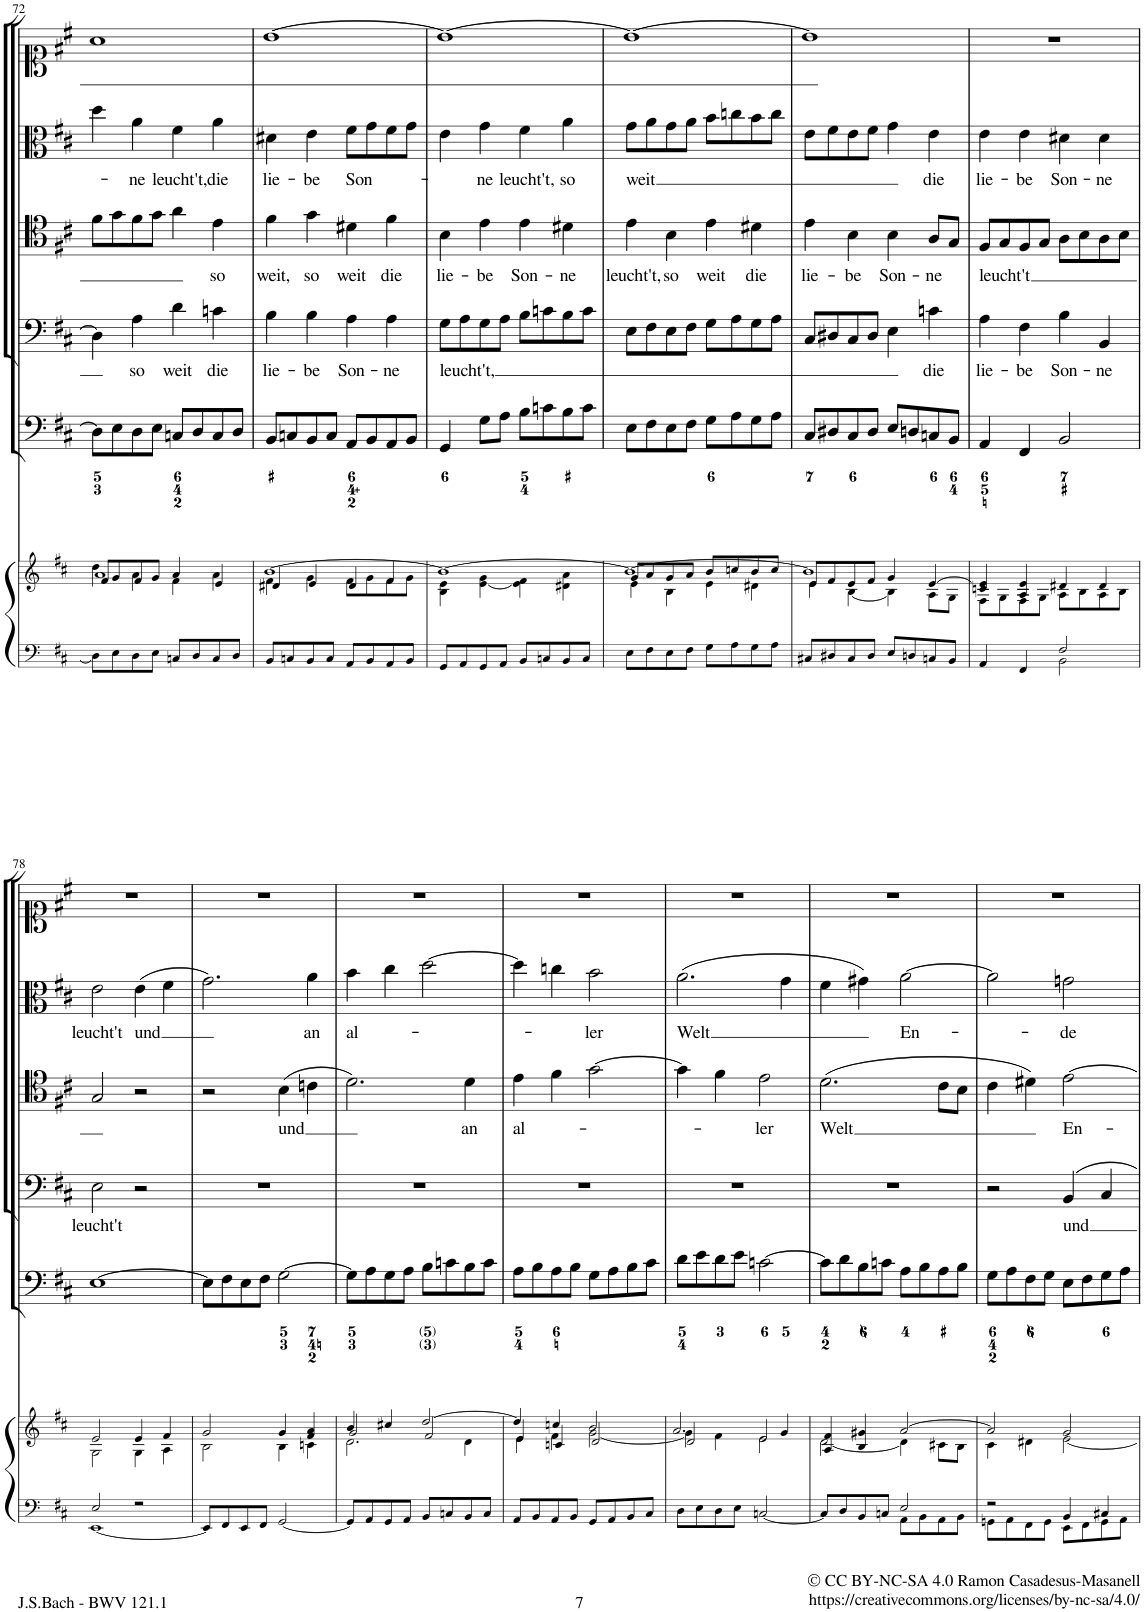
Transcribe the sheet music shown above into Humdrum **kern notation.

**kern	**kern	**kern	**kern	**text	**kern	**text	**kern	**text	**kern
*part6	*part6	*part5	*part4	*part4	*part3	*part3	*part2	*part2	*part1
*staff7	*staff6	*staff5	*staff4	*staff4	*staff3	*staff3	*staff2	*staff2	*staff1
*I"Piano reduction	*	*I"Continuo	*I"Basso  Trombone III. col Basso	*	*I"Tenore Trombone II, Viola col Tenore	*	*I"Alto Trombone I, Violino II.  coll' Alto	*	*I"Soprano Cornetto, Oboe d'amore, Violino I. col Soprano
*I'Pno	*	*	*	*	*	*	*	*	*
!!LO:PB:g=z
*clefF4	*clefG2	*clefF4	*clefF4	*	*clefC4	*	*clefC3	*	*clefC1
*k[f#c#]	*k[f#c#]	*k[f#c#]	*k[f#c#]	*	*k[f#c#]	*	*k[f#c#]	*	*k[f#c#]
*M2/2	*M2/2	*M2/2	*M2/2	*	*M2/2	*	*M2/2	*	*M2/2
*met(c|)	*met(c|)	*met(c|)	*met(c|)	*	*met(c|)	*	*met(c|)	*	*met(c|)
=72	=72	=72	=72	=72	=72	=72	=72	=72	=72
*	*^	*	*	*	*	*	*	*	*
*	*	*^	*	*	*	*	*	*	*	*
8D\L]	1a	4dd\	8f#/L	8D\L]	4D\]	.	8f#\L	.	4dd\	.	1a
8E\	.	.	8g/	8E\	.	.	8g\	.	.	.	.
!	!	!	!	!	!	!LO:LY:b	!	!	!	!LO:LY:b	!
8D\	.	4a\	8f#/	8D\	4A\	so	8f#\	.	4a\	-ne	.
8E\J	.	.	8g/J	8E\J	.	.	8g\J	.	.	.	.
!	!	!	!	!	!	!LO:LY:b	!	!	!	!LO:LY:b	!
8Cn/L	.	4f#\	4a/	8Cn/L	4d\	weit	4a\	.	4f#\	leucht't,	.
8D/	.	.	.	8D/	.	.	.	.	.	.	.
!	!	!	!	!	!	!LO:LY:b	!	!LO:LY:b	!	!LO:LY:b	!
8C/	.	4a\	4e/	8C/	4cn\	die	4e\	so	4a\	die	.
8D/J	.	.	.	8D/J	.	.	.	.	.	.	.
=73	=73	=73	=73	=73	=73	=73	=73	=73	=73	=73	=73
!	!	!	!	!	!	!LO:LY:b	!	!LO:LY:b	!	!LO:LY:b	!
8BB/L	[1b	4f#\	4d#X/	8BB/L	4B\	lie-	4f#\	weit,	4d#X\	lie-	[1b
8Cn/	.	.	.	8Cn/	.	.	.	.	.	.	.
!	!	!	!	!	!	!LO:LY:b	!	!LO:LY:b	!	!LO:LY:b	!
8BB/	.	4g\	4e/	8BB/	4B\	-be	4g\	so	4e\	-be	.
8C/J	.	.	.	8C/J	.	.	.	.	.	.	.
!	!	!	!	!	!	!LO:LY:b	!	!LO:LY:b	!	!LO:LY:b	!
8AA/L	.	8f#\L	4d#/	8AA/L	4A\	Son-	4d#X\	weit	8f#\L	Son-	.
8BB/	.	8g\	.	8BB/	.	.	.	.	8g\	.	.
!	!	!	!	!	!	!LO:LY:b	!	!LO:LY:b	!	!	!
8AA/	.	8f#\	4f#/	8AA/	4A\	-ne	4f#\	die	8f#\	.	.
8BB/J	.	8g\J	.	8BB/J	.	.	.	.	8g\J	.	.
*	*	*v	*v	*	*	*	*	*	*	*	*
=74	=74	=74	=74	=74	=74	=74	=74	=74	=74	=74
!	!	!	!	!	!LO:LY:b	!	!LO:LY:b	!	!	!
8GG/L	1b_	4B\ 4e\	4GG/	8G\L	leucht't,	4B\	lie-	4e\	.	1b_
8AA/	.	.	.	8A\	.	.	.	.	.	.
!	!	!	!	!	!	!	!LO:LY:b	!	!LO:LY:b	!
8GG/	.	[4e\ 4g\	8G\L	8G\	.	4e\	-be	4g\	-ne	.
8AA/J	.	.	8A\J	8A\J	.	.	.	.	.	.
!	!	!	!	!	!	!	!LO:LY:b	!	!LO:LY:b	!
8BB/L	.	4e\] 4f#\	8B\L	8B\L	.	4e\	Son-	4f#\	leucht't,	.
8Cn/	.	.	8cn\	8cn\	.	.	.	.	.	.
!	!	!	!	!	!	!	!LO:LY:b	!	!LO:LY:b	!
8BB/	.	4d#X\ 4a\	8B\	8B\	.	4d#X\	-ne	4a\	so	.
8C/J	.	.	8c\J	8c\J	.	.	.	.	.	.
=75	=75	=75	=75	=75	=75	=75	=75	=75	=75	=75
*	*	*^	*	*	*	*	*	*	*	*
!	!	!	!	!	!	!	!	!LO:LY:b	!	!LO:LY:b	!
8E\L	1b_	4e\	8g/L	8E\L	8E\L	.	4e\	leucht't,	8g\L	weit	1b_
8F#\	.	.	8a/	8F#\	8F#\	.	.	.	8a\	.	.
!	!	!	!	!	!	!	!	!LO:LY:b	!	!	!
8E\	.	4B\	8g/	8E\	8E\	.	4B\	so	8g\	.	.
8F#\J	.	.	8a/J	8F#\J	8F#\J	.	.	.	8a\J	.	.
!	!	!	!	!	!	!	!	!LO:LY:b	!	!	!
8G\L	.	4e\	8b/L	8G\L	8G\L	.	4e\	weit	8b\L	.	.
8A\	.	.	8ccn/	8A\	8A\	.	.	.	8ccn\	.	.
!	!	!	!	!	!	!	!	!LO:LY:b	!	!	!
8G\	.	4d#X\	8b/	8G\	8G\	.	4d#X\	die	8b\	.	.
8A\J	.	.	8cc/J	8A\J	8A\J	.	.	.	8cc\J	.	.
=76	=76	=76	=76	=76	=76	=76	=76	=76	=76	=76	=76
!	!	!	!	!	!	!	!	!LO:LY:b	!	!	!
8C#X/L	1b]	4e\	8e/L	8C#/L	8C#/L	.	4e\	lie-	8e\L	.	1b]
8D#X/	.	.	8f#/	8D#X/	8D#X/	.	.	.	8f#\	.	.
!	!	!	!	!	!	!	!	!LO:LY:b	!	!	!
8C#/	.	[4B\	8e/	8C#/	8C#/	.	4B\	-be	8e\	.	.
8D#/J	.	.	8f#/J	8D#/J	8D#/J	.	.	.	8f#\J	.	.
!	!	!	!	!	!	!	!	!LO:LY:b	!	!	!
8E/L	.	4B\]	4g/	8E/L	4E\	.	4B\	Son-	4g\	.	.
8Dn/	.	.	.	8Dn/	.	.	.	.	.	.	.
!	!	!	!	!	!	!LO:LY:b	!	!LO:LY:b	!	!LO:LY:b	!
8Cn/	.	8A\L	[4e/	8Cn/	4cn\	die	8A/L	-ne	4e\	die	.
8BB/J	.	8G\J	.	8BB/J	.	.	8G/J	.	.	.	.
*	*	*v	*v	*	*	*	*	*	*	*	*
=77	=77	=77	=77	=77	=77	=77	=77	=77	=77	=77
*^	*	*	*	*	*	*	*	*	*	*
!	!	!	!	!	!	!LO:LY:b	!	!LO:LY:b	!	!LO:LY:b	!
4AA/	2ryy	4cn/ 4e/]	8F#\L	4AA/	4A\	lie-	8F#/L	leucht't	4e\	lie-	1r
.	.	.	8G\	.	.	.	8G/	.	.	.	.
!	!	!	!	!	!	!LO:LY:b	!	!	!	!LO:LY:b	!
4FF#/	.	4A/ 4e/	8F#\	4FF#/	4F#\	-be	8F#/	.	4e\	-be	.
.	.	.	8G\J	.	.	.	8G/J	.	.	.	.
!	!	!	!	!	!	!LO:LY:b	!	!	!	!LO:LY:b	!
2F#/	2BB\	4d#X/	8A\L	2BB/	4B\	Son-	8A\L	.	4d#X\	Son-	.
.	.	.	8B\	.	.	.	8B\	.	.	.	.
!	!	!	!	!	!	!LO:LY:b	!	!	!	!LO:LY:b	!
.	.	4d#/	8A\	.	4BB/	-ne	8A\	.	4d#\	-ne	.
.	.	.	8B\J	.	.	.	8B\J	.	.	.	.
!!LO:LB:g=z
=78	=78	=78	=78	=78	=78	=78	=78	=78	=78	=78	=78
!	!	!	!	!	!	!LO:LY:b	!	!	!	!LO:LY:b	!
2E/	[1EE	2e/	2G\	[1E	2E\	leucht't	2G/	.	2e\	leucht't	1r
!	!	!	!	!	!	!	!	!	!	!LO:LY:b	!
2r	.	4e/	4G\	.	2r	.	2r	.	(4e\	und	.
.	.	4f#/	4A\	.	.	.	.	.	4f#\	.	.
*v	*v	*	*	*	*	*	*	*	*	*	*
=79	=79	=79	=79	=79	=79	=79	=79	=79	=79	=79
8EE/L]	2g/	2B\	8E\L]	1r	.	2r	.	2.g\)	.	1r
8FF#/	.	.	8F#\	.	.	.	.	.	.	.
8EE/	.	.	8E\	.	.	.	.	.	.	.
8FF#/J	.	.	8F#\J	.	.	.	.	.	.	.
!	!	!	!	!	!	!	!LO:LY:b	!	!	!
[2GG/	4g/	4B\	[2G\	.	.	(4B\	und	.	.	.
!	!	!	!	!	!	!	!	!	!LO:LY:b	!
.	4f#/ 4a/	4cn\	.	.	.	4cn\	.	4a\	an	.
=80	=80	=80	=80	=80	=80	=80	=80	=80	=80	=80
*	*	*^	*	*	*	*	*	*	*	*
!	!	!	!	!	!	!	!	!	!	!LO:LY:b	!
8GG/L]	4b/	2.d\	2g/	8G\L]	1r	.	2.d\)	.	4b\	al-	1r
8AA/	.	.	.	8A\	.	.	.	.	.	.	.
8GG/	4cc#X/	.	.	8G\	.	.	.	.	4cc#\	.	.
8AA/J	.	.	.	8A\J	.	.	.	.	.	.	.
8BB/L	[2dd/	.	2f#/	8B\L	.	.	.	.	[2dd\	.	.
8Cn/	.	.	.	8cn\	.	.	.	.	.	.	.
!	!	!	!	!	!	!	!	!LO:LY:b	!	!	!
8BB/	.	4d\	.	8B\	.	.	4d\	an	.	.	.
8C/J	.	.	.	8c\J	.	.	.	.	.	.	.
=81	=81	=81	=81	=81	=81	=81	=81	=81	=81	=81	=81
!	!	!	!	!	!	!	!	!LO:LY:b	!	!	!
8AA/L	4dd/]	4e\	4e/	8A\L	1r	.	4e\	al-	4dd\]	.	1r
8BB/	.	.	.	8B\	.	.	.	.	.	.	.
8AA/	4ccn/	4f#\	4cn/	8A\	.	.	4f#\	.	4ccn\	.	.
8BB/J	.	.	.	8B\J	.	.	.	.	.	.	.
!	!	!	!	!	!	!	!	!	!	!LO:LY:b	!
8GG/L	2b/	[2g\	2d/	8G\L	.	.	[2g\	.	2b\	-ler	.
8AA/	.	.	.	8A\	.	.	.	.	.	.	.
8BB/	.	.	.	8B\	.	.	.	.	.	.	.
8C#/J	.	.	.	8c#\J	.	.	.	.	.	.	.
=82	=82	=82	=82	=82	=82	=82	=82	=82	=82	=82	=82
!	!	!	!	!	!	!	!	!	!	!LO:LY:b	!
8D\L	2.a/	4g\]	2d/	8d\L	1r	.	4g\]	.	(2.a\	Welt	1r
8E\	.	.	.	8e\	.	.	.	.	.	.	.
8D\	.	4f#\	.	8d\	.	.	4f#\	.	.	.	.
8E\J	.	.	.	8e\J	.	.	.	.	.	.	.
!	!	!	!	!	!	!	!	!LO:LY:b	!	!	!
[<2Cn/	.	2e\	2e/	[2cn\	.	.	2e\	-ler	.	.	.
.	4g/	.	.	.	.	.	.	.	4g\	.	.
*	*	*v	*v	*	*	*	*	*	*	*	*
=83	=83	=83	=83	=83	=83	=83	=83	=83	=83	=83
*^	*	*	*	*	*	*	*	*	*	*
!	!	!	!	!	!	!	!	!LO:LY:b	!	!	!
2ryy	8C/L]	4A/ 4f#/	[2d\	8c\L]	1r	.	(2.d\	Welt	4f#\	.	1r
.	8D/	.	.	8d\	.	.	.	.	.	.	.
.	8BB/	4B/ 4g#X/	.	8B\	.	.	.	.	4g#X\)	.	.
.	8Cn/J	.	.	8cn\J	.	.	.	.	.	.	.
!	!	!	!	!	!	!	!	!	!	!LO:LY:b	!
2E/	8AA\L	[2a/	4d\]	8A\L	.	.	.	.	[2a\	En-	.
.	8BB\	.	.	8B\	.	.	.	.	.	.	.
.	8AA\	.	8c#X\L	8A\	.	.	8c#\L	.	.	.	.
.	8BB\J	.	8B\J	8B\J	.	.	8B\J	.	.	.	.
=84	=84	=84	=84	=84	=84	=84	=84	=84	=84	=84	=84
2r	8GGn\L	2a/]	4c#\	8G\L	2r	.	4c#\	.	2a\]	.	1r
.	8AA\	.	.	8A\	.	.	.	.	.	.	.
.	8FF#\	.	4d#X\	8F#\	.	.	4d#X\)	.	.	.	.
.	8GG\J	.	.	8G\J	.	.	.	.	.	.	.
!	!	!	!	!	!	!LO:LY:b	!	!LO:LY:b	!	!LO:LY:b	!
4BB/	8EE\L	2g/	[2e\	8E\L	4BB/	und	[2e\	En-	2gn\	-de	.
.	8FF#\	.	.	8F#\	.	.	.	.	.	.	.
4C#X/	8GG\	.	.	8G\	4C#/	.	.	.	.	.	.
.	8AA\J	.	.	8A\J	.	.	.	.	.	.	.
*v	*v	*	*	*	*	*	*	*	*	*	*
*	*v	*v	*	*	*	*	*	*	*	*
=	=	=	=	=	=	=	=	=	=
*-	*-	*-	*-	*-	*-	*-	*-	*-	*-
